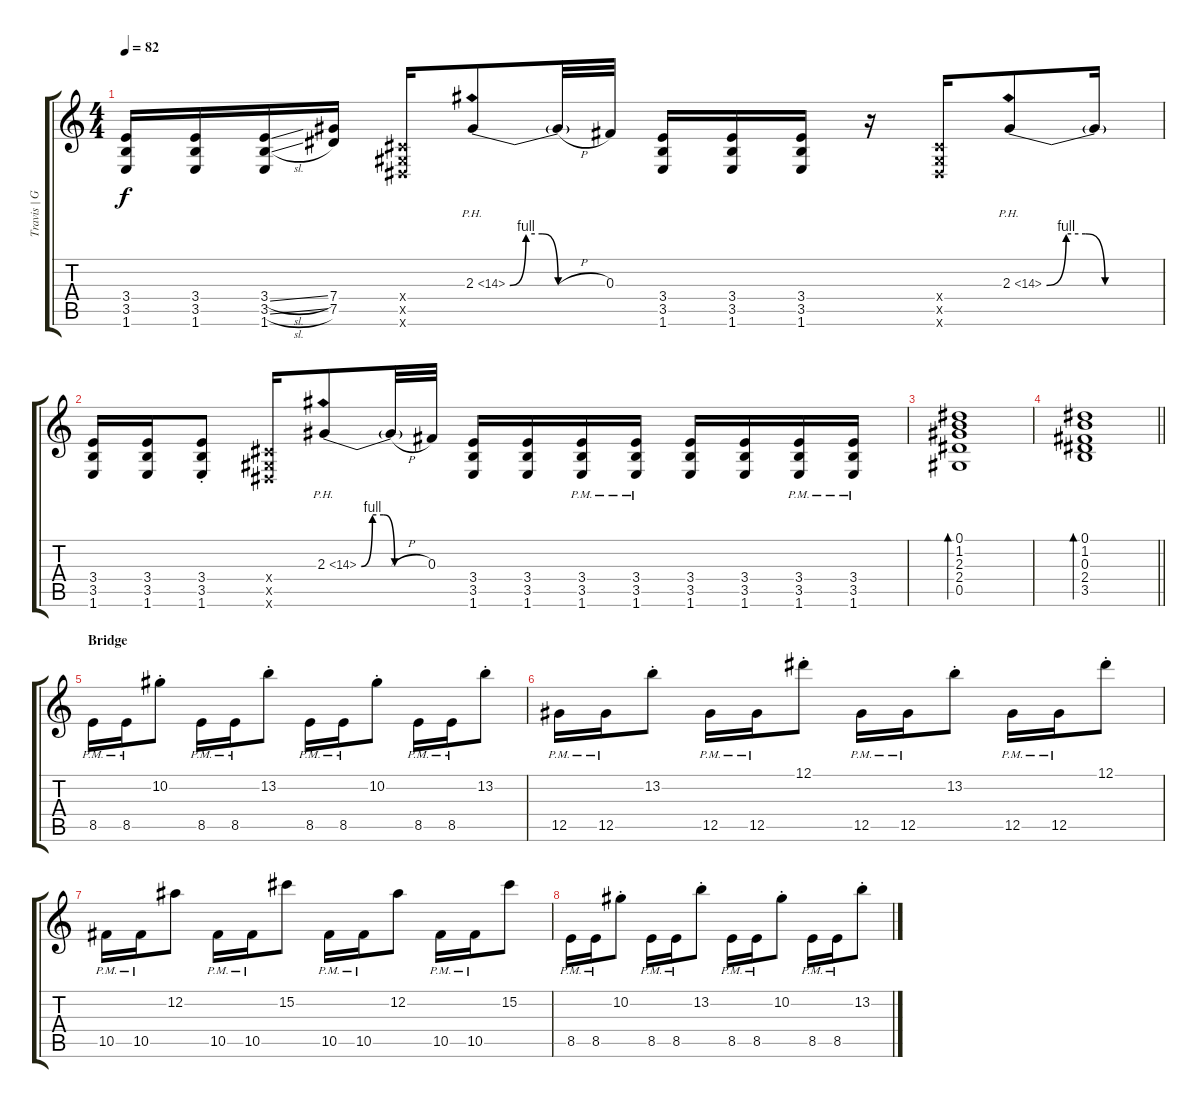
\track ("Travis | Gtr. 2" "Travis | G") {instrument overdrivenguitar}
\staff {score tabs}
\tuning (Eb4 Bb3 Gb3 Db3 Ab2 Eb2) {hide}
\ts (4 4)
\tempo 82
\clef g2
\ks c
(3.4 3.5 1.6).16{dy f} (3.4 3.5 1.6).16 (3.4{sl} 3.5{sl} 1.6).16 (7.4 7.5).16 (0.4{x} 0.5{x} 0.6{x}).16 2.3{be (custom 0 0 10 4 20 4 30 0 60 0) ph 12}.8 2.3{h t}.32 0.3.32 (3.4 3.5 1.6).16 (3.4 3.5 1.6).16 (3.4 3.5 1.6).16 r.16 (0.4{x} 0.5{x} 0.6{x}).16 2.3{be (custom 0 0 10 4 20 4 30 0 60 0) ph 12}.8 2.3{t}.16 |
(3.4 3.5 1.6).16 (3.4 3.5 1.6).16 (3.4{st} 3.5{st} 1.6{st}).8 (0.4{x} 0.5{x} 0.6{x}).16 2.3{be (custom 0 0 10 4 20 4 30 0 60 0) ph 12}.8 2.3{h t}.32 0.3.32 (3.4 3.5 1.6).16 (3.4 3.5 1.6).16 (3.4{pm} 3.5{pm} 1.6{pm}).16 (3.4{pm} 3.5{pm} 1.6{pm}).16 (3.4 3.5 1.6).16 (3.4 3.5 1.6).16 (3.4{pm} 3.5{pm} 1.6{pm}).16 (3.4{pm} 3.5{pm} 1.6{pm}).16 |
(0.1 1.2 2.3 2.4 0.5).1{bd 120} |
\barLineRight lightlight
(0.1 1.2 0.3 2.4 3.5).1{bd 120} |
\section ("" "Bridge")
8.5{pm}.16 8.5{pm}.16 10.2{st}.8 8.5{pm}.16 8.5{pm}.16 13.2{st}.8 8.5{pm}.16 8.5{pm}.16 10.2{st}.8 8.5{pm}.16 8.5{pm}.16 13.2{st}.8 |
12.5{pm}.16 12.5{pm}.16 13.2{st}.8 12.5{pm}.16 12.5{pm}.16 12.1{st}.8 12.5{pm}.16 12.5{pm}.16 13.2{st}.8 12.5{pm}.16 12.5{pm}.16 12.1{st}.8 |
10.5{pm}.16 10.5{pm}.16 12.2.8 10.5{pm}.16 10.5{pm}.16 15.2.8 10.5{pm}.16 10.5{pm}.16 12.2.8 10.5{pm}.16 10.5{pm}.16 15.2.8 |
8.5{pm}.16 8.5{pm}.16 10.2{st}.8 8.5{pm}.16 8.5{pm}.16 13.2{st}.8 8.5{pm}.16 8.5{pm}.16 10.2{st}.8 8.5{pm}.16 8.5{pm}.16 13.2{st}.8
